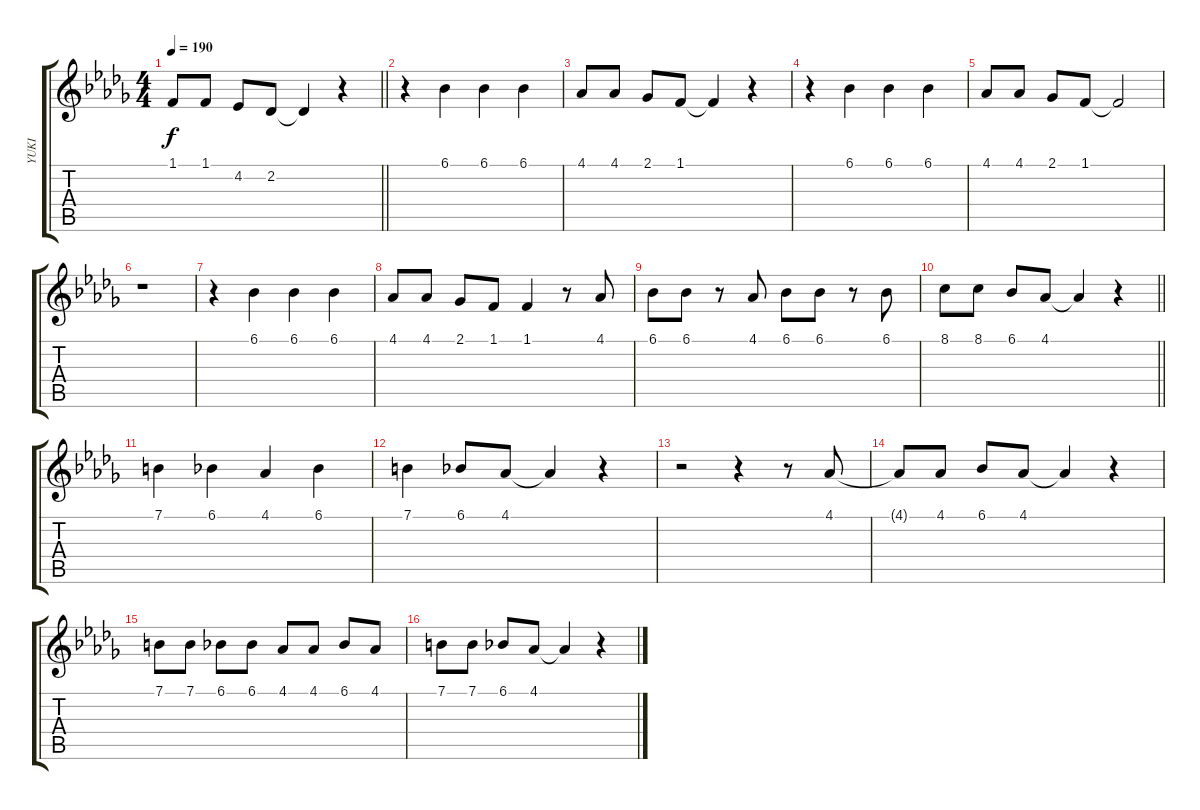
\track ("YUKI" "YUKI") {instrument sopranosax}
\staff {score tabs}
\tuning (E4 B3 G3 D3 A2 E2) {hide}
\ts (4 4)
\tempo 190
\clef g2
\barLineRight lightlight
\ks db
1.1.8{dy f} 1.1.8 4.2.8 2.2.8 2.2{t}.4 r.4 |
r.4 6.1.4 6.1.4 6.1.4 |
4.1.8 4.1.8 2.1.8 1.1.8 1.1{t}.4 r.4 |
r.4 6.1.4 6.1.4 6.1.4 |
4.1.8 4.1.8 2.1.8 1.1.8 1.1{t}.2 |
r.1 |
r.4 6.1.4 6.1.4 6.1.4 |
4.1.8 4.1.8 2.1.8 1.1.8 1.1.4 r.8 4.1.8 |
6.1.8 6.1.8 r.8 4.1.8 6.1.8 6.1.8 r.8 6.1.8 |
\barLineRight lightlight
8.1.8 8.1.8 6.1.8 4.1.8 4.1{t}.4 r.4 |
7.1.4 6.1.4 4.1.4 6.1.4 |
7.1.4 6.1.8 4.1.8 4.1{t}.4 r.4 |
r.2 r.4 r.8 4.1.8 |
4.1{t}.8 4.1.8 6.1.8 4.1.8 4.1{t}.4 r.4 |
7.1.8 7.1.8 6.1.8 6.1.8 4.1.8 4.1.8 6.1.8 4.1.8 |
7.1.8 7.1.8 6.1.8 4.1.8 4.1{t}.4 r.4
